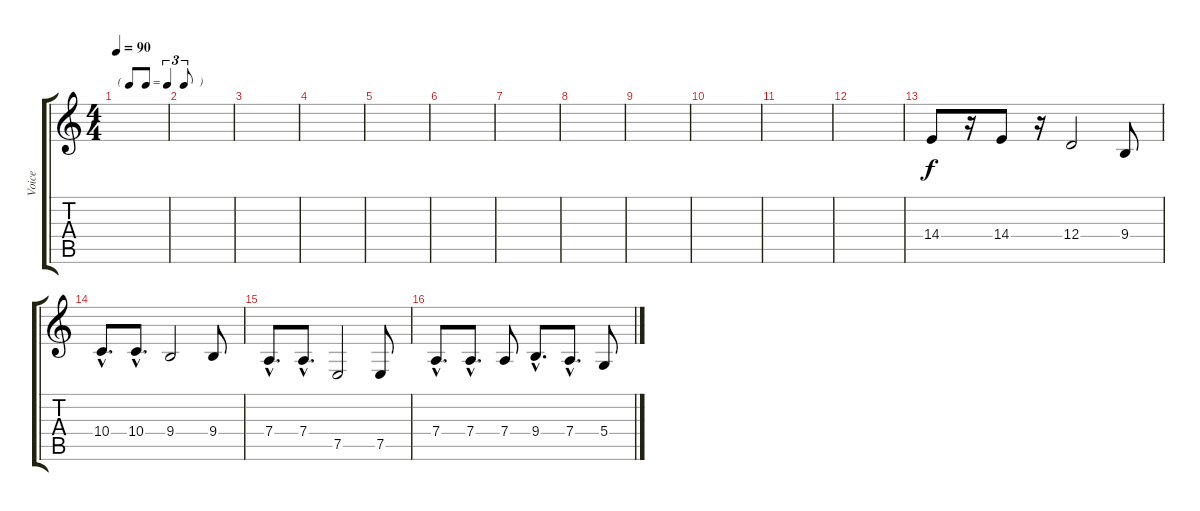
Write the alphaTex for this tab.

\track ("Voice" "Voice") {instrument flute}
\staff {score tabs}
\tuning (E4 B3 G3 D3 A2 E2) {hide}
\ts (4 4)
\tf triplet8th
\tempo 90
\clef g2
\ks c
|
|
|
|
|
|
|
|
|
|
|
|
14.4.8 r.16 14.4.8 r.16 12.4.2 9.4.8 |
10.4{hac}.8{d} 10.4{hac}.8{d} 9.4.2 9.4.8 |
7.4{hac}.8{d} 7.4{hac}.8{d} 7.5.2 7.5.8 |
7.4{hac}.8{d} 7.4{hac}.8{d} 7.4.8 9.4{hac}.8{d} 7.4{hac}.8{d} 5.4.8
